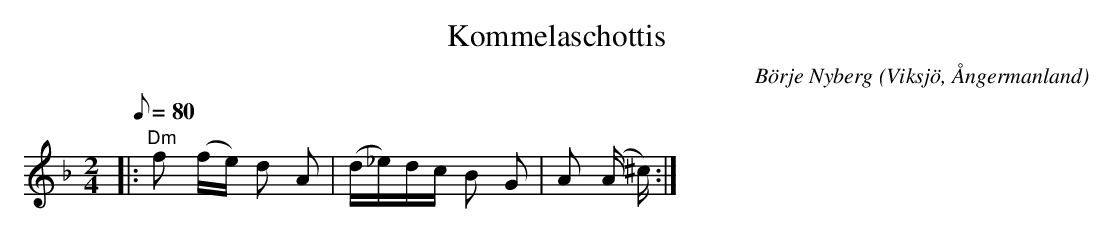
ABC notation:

X:1
T:Kommelaschottis
C:Börje Nyberg
O:Viksjö, Ångermanland
M:2/4
L:1/8
Q:80
K:Dm
|: "Dm"f (f/2e/2) d A | (d/2_e/2)d/2c/2 B G | A (A/2 ^c/2) :|
